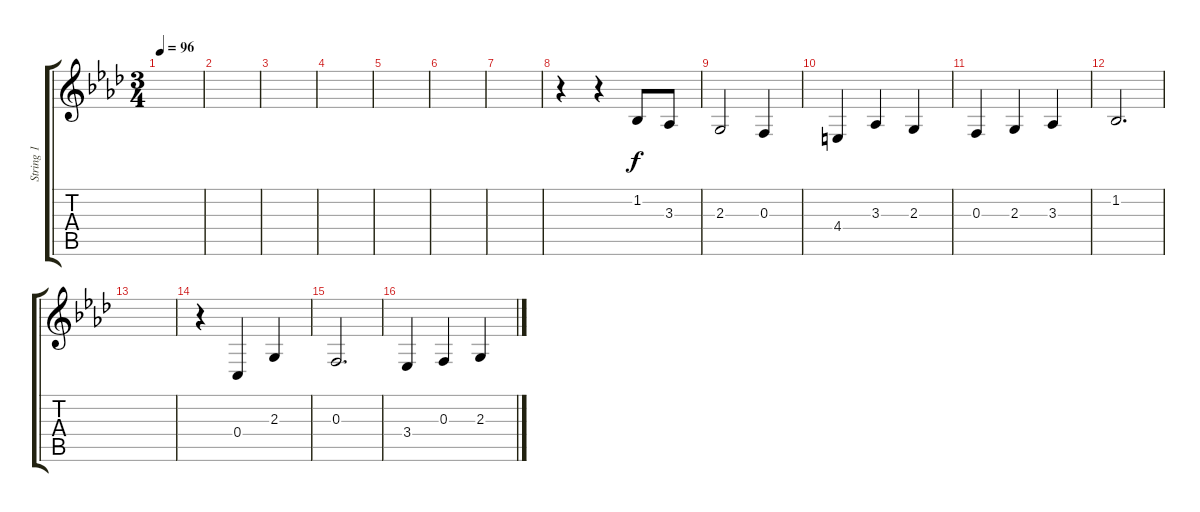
\track ("String 1" "String 1") {instrument stringensemble1}
\staff {score tabs}
\tuning (D4 A3 F3 C3 G2 D2) {hide}
\ts (3 4)
\tempo 96
\clef g2
\ks fminor
|
|
|
|
|
|
|
r.4 r.4 1.2.8 3.3.8 |
2.3.2 0.3.4 |
4.4.4 3.3.4 2.3.4 |
0.3.4 2.3.4 3.3.4 |
1.2.2{d} |
|
r.4 0.4.4 2.3.4 |
0.3.2{d} |
3.4.4 0.3.4 2.3.4
